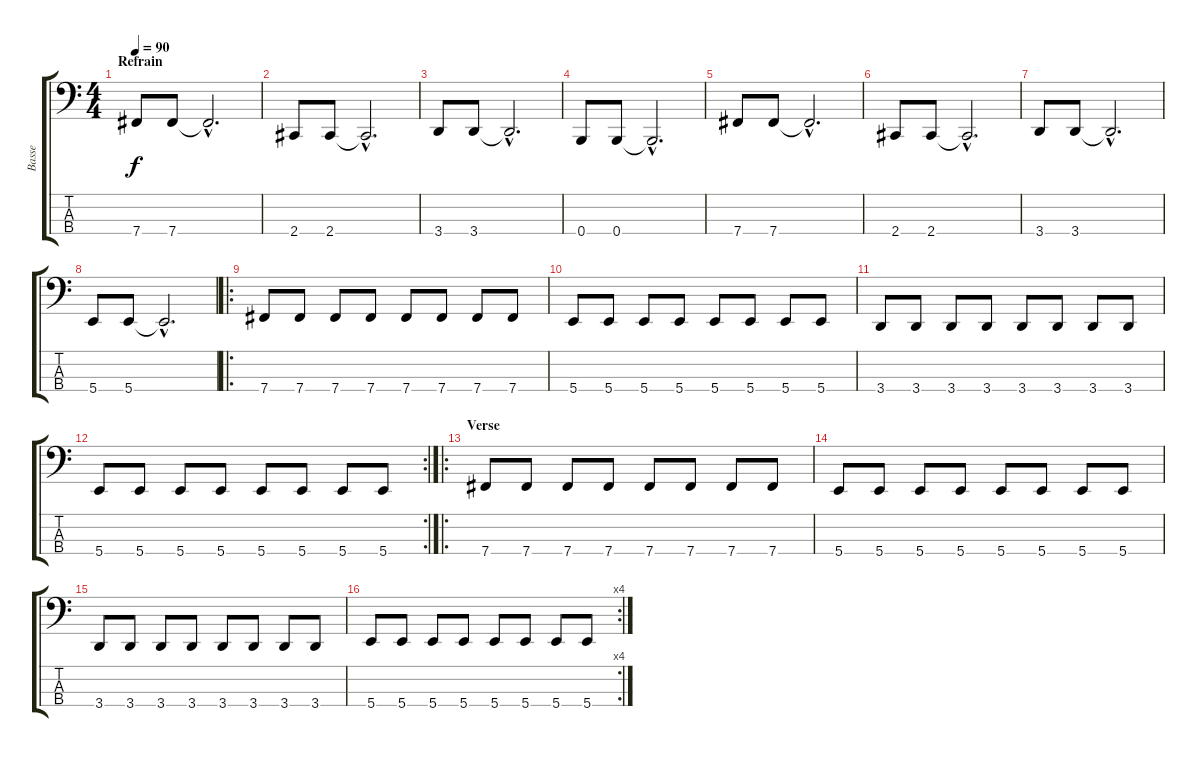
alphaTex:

\track ("Basse" "Basse") {instrument electricbasspick}
\staff {score tabs}
\tuning (E2 B1 Gb1 B0) {hide}
\ts (4 4)
\section ("" "Refrain")
\tempo 90
\clef f4
\ks c
7.4.8{dy f} 7.4.8 7.4{hac t}.2{d} |
2.4.8 2.4.8 2.4{hac t}.2{d} |
3.4.8 3.4.8 3.4{hac t}.2{d} |
0.4.8 0.4.8 0.4{hac t}.2{d} |
7.4.8 7.4.8 7.4{hac t}.2{d} |
2.4.8 2.4.8 2.4{hac t}.2{d} |
3.4.8 3.4.8 3.4{hac t}.2{d} |
5.4.8 5.4.8 5.4{hac t}.2{d} |
\ro
7.4.8 7.4.8 7.4.8 7.4.8 7.4.8 7.4.8 7.4.8 7.4.8 |
5.4.8 5.4.8 5.4.8 5.4.8 5.4.8 5.4.8 5.4.8 5.4.8 |
3.4.8 3.4.8 3.4.8 3.4.8 3.4.8 3.4.8 3.4.8 3.4.8 |
\rc 2
5.4.8 5.4.8 5.4.8 5.4.8 5.4.8 5.4.8 5.4.8 5.4.8 |
\ro
\section ("" "Verse")
7.4.8 7.4.8 7.4.8 7.4.8 7.4.8 7.4.8 7.4.8 7.4.8 |
5.4.8 5.4.8 5.4.8 5.4.8 5.4.8 5.4.8 5.4.8 5.4.8 |
3.4.8 3.4.8 3.4.8 3.4.8 3.4.8 3.4.8 3.4.8 3.4.8 |
\rc 4
5.4.8 5.4.8 5.4.8 5.4.8 5.4.8 5.4.8 5.4.8 5.4.8
